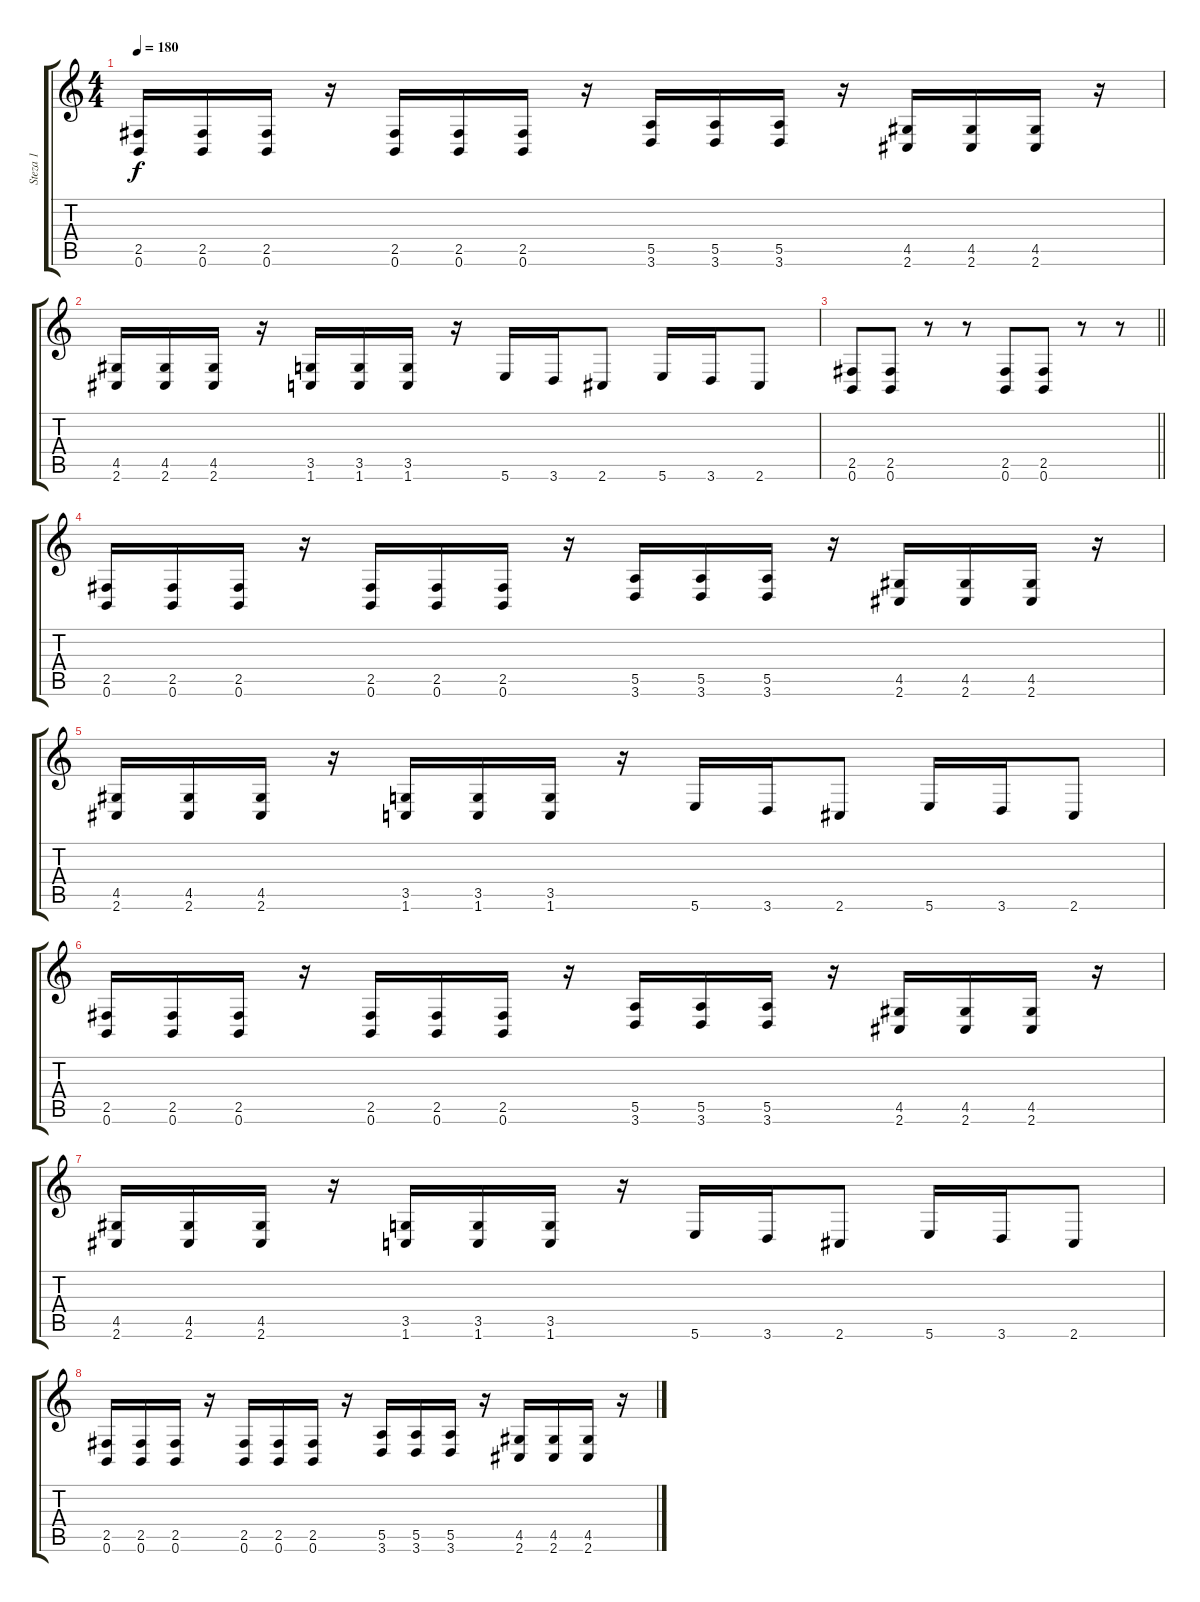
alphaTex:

\track ("Steza 1" "Steza 1") {instrument distortionguitar}
\staff {score tabs}
\tuning (B3 Gb3 D3 A2 E2 B1) {hide}
\ts (4 4)
\tempo 180
\clef g2
\ks c
(2.5 0.6).16{dy f} (2.5 0.6).16 (2.5 0.6).16 r.16 (2.5 0.6).16 (2.5 0.6).16 (2.5 0.6).16 r.16 (5.5 3.6).16 (5.5 3.6).16 (5.5 3.6).16 r.16 (4.5 2.6).16 (4.5 2.6).16 (4.5 2.6).16 r.16 |
(4.5 2.6).16 (4.5 2.6).16 (4.5 2.6).16 r.16 (3.5 1.6).16 (3.5 1.6).16 (3.5 1.6).16 r.16 5.6.16 3.6.16 2.6.8 5.6.16 3.6.16 2.6.8 |
\barLineRight lightlight
(2.5 0.6).8 (2.5 0.6).8 r.8 r.8 (2.5 0.6).8 (2.5 0.6).8 r.8 r.8 |
\section ("" "")
(2.5 0.6).16 (2.5 0.6).16 (2.5 0.6).16 r.16 (2.5 0.6).16 (2.5 0.6).16 (2.5 0.6).16 r.16 (5.5 3.6).16 (5.5 3.6).16 (5.5 3.6).16 r.16 (4.5 2.6).16 (4.5 2.6).16 (4.5 2.6).16 r.16 |
(4.5 2.6).16 (4.5 2.6).16 (4.5 2.6).16 r.16 (3.5 1.6).16 (3.5 1.6).16 (3.5 1.6).16 r.16 5.6.16 3.6.16 2.6.8 5.6.16 3.6.16 2.6.8 |
(2.5 0.6).16 (2.5 0.6).16 (2.5 0.6).16 r.16 (2.5 0.6).16 (2.5 0.6).16 (2.5 0.6).16 r.16 (5.5 3.6).16 (5.5 3.6).16 (5.5 3.6).16 r.16 (4.5 2.6).16 (4.5 2.6).16 (4.5 2.6).16 r.16 |
(4.5 2.6).16 (4.5 2.6).16 (4.5 2.6).16 r.16 (3.5 1.6).16 (3.5 1.6).16 (3.5 1.6).16 r.16 5.6.16 3.6.16 2.6.8 5.6.16 3.6.16 2.6.8 |
(2.5 0.6).16 (2.5 0.6).16 (2.5 0.6).16 r.16 (2.5 0.6).16 (2.5 0.6).16 (2.5 0.6).16 r.16 (5.5 3.6).16 (5.5 3.6).16 (5.5 3.6).16 r.16 (4.5 2.6).16 (4.5 2.6).16 (4.5 2.6).16 r.16
